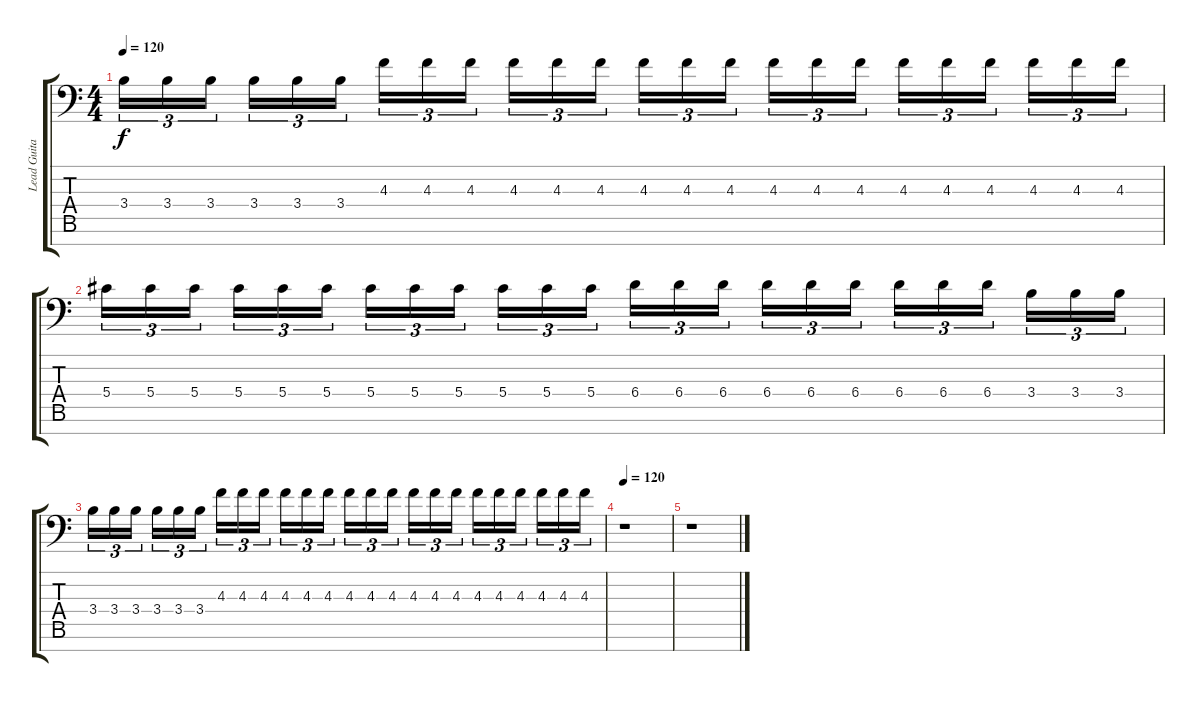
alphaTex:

\track ("Lead Guitar (Tuned To F)" "Lead Guita") {instrument distortionguitar}
\staff {score tabs}
\tuning (Bb3 Gb3 Db3 Ab2 Eb2 Bb1 F1) {hide}
\ts (4 4)
\tempo 120
\clef f4
\ks c
3.4.16{tu (3 2) dy f} 3.4.16{tu (3 2)} 3.4.16{tu (3 2)} 3.4.16{tu (3 2)} 3.4.16{tu (3 2)} 3.4.16{tu (3 2)} 4.3.16{tu (3 2)} 4.3.16{tu (3 2)} 4.3.16{tu (3 2)} 4.3.16{tu (3 2)} 4.3.16{tu (3 2)} 4.3.16{tu (3 2)} 4.3.16{tu (3 2)} 4.3.16{tu (3 2)} 4.3.16{tu (3 2)} 4.3.16{tu (3 2)} 4.3.16{tu (3 2)} 4.3.16{tu (3 2)} 4.3.16{tu (3 2)} 4.3.16{tu (3 2)} 4.3.16{tu (3 2)} 4.3.16{tu (3 2)} 4.3.16{tu (3 2)} 4.3.16{tu (3 2)} |
5.4.16{tu (3 2)} 5.4.16{tu (3 2)} 5.4.16{tu (3 2)} 5.4.16{tu (3 2)} 5.4.16{tu (3 2)} 5.4.16{tu (3 2)} 5.4.16{tu (3 2)} 5.4.16{tu (3 2)} 5.4.16{tu (3 2)} 5.4.16{tu (3 2)} 5.4.16{tu (3 2)} 5.4.16{tu (3 2)} 6.4.16{tu (3 2)} 6.4.16{tu (3 2)} 6.4.16{tu (3 2)} 6.4.16{tu (3 2)} 6.4.16{tu (3 2)} 6.4.16{tu (3 2)} 6.4.16{tu (3 2)} 6.4.16{tu (3 2)} 6.4.16{tu (3 2)} 3.4.16{tu (3 2)} 3.4.16{tu (3 2)} 3.4.16{tu (3 2)} |
3.4.16{tu (3 2)} 3.4.16{tu (3 2)} 3.4.16{tu (3 2)} 3.4.16{tu (3 2)} 3.4.16{tu (3 2)} 3.4.16{tu (3 2)} 4.3.16{tu (3 2)} 4.3.16{tu (3 2)} 4.3.16{tu (3 2)} 4.3.16{tu (3 2)} 4.3.16{tu (3 2)} 4.3.16{tu (3 2)} 4.3.16{tu (3 2)} 4.3.16{tu (3 2)} 4.3.16{tu (3 2)} 4.3.16{tu (3 2)} 4.3.16{tu (3 2)} 4.3.16{tu (3 2)} 4.3.16{tu (3 2)} 4.3.16{tu (3 2)} 4.3.16{tu (3 2)} 4.3.16{tu (3 2)} 4.3.16{tu (3 2)} 4.3.16{tu (3 2)} |
\tempo 120
r.1 |
r.1
